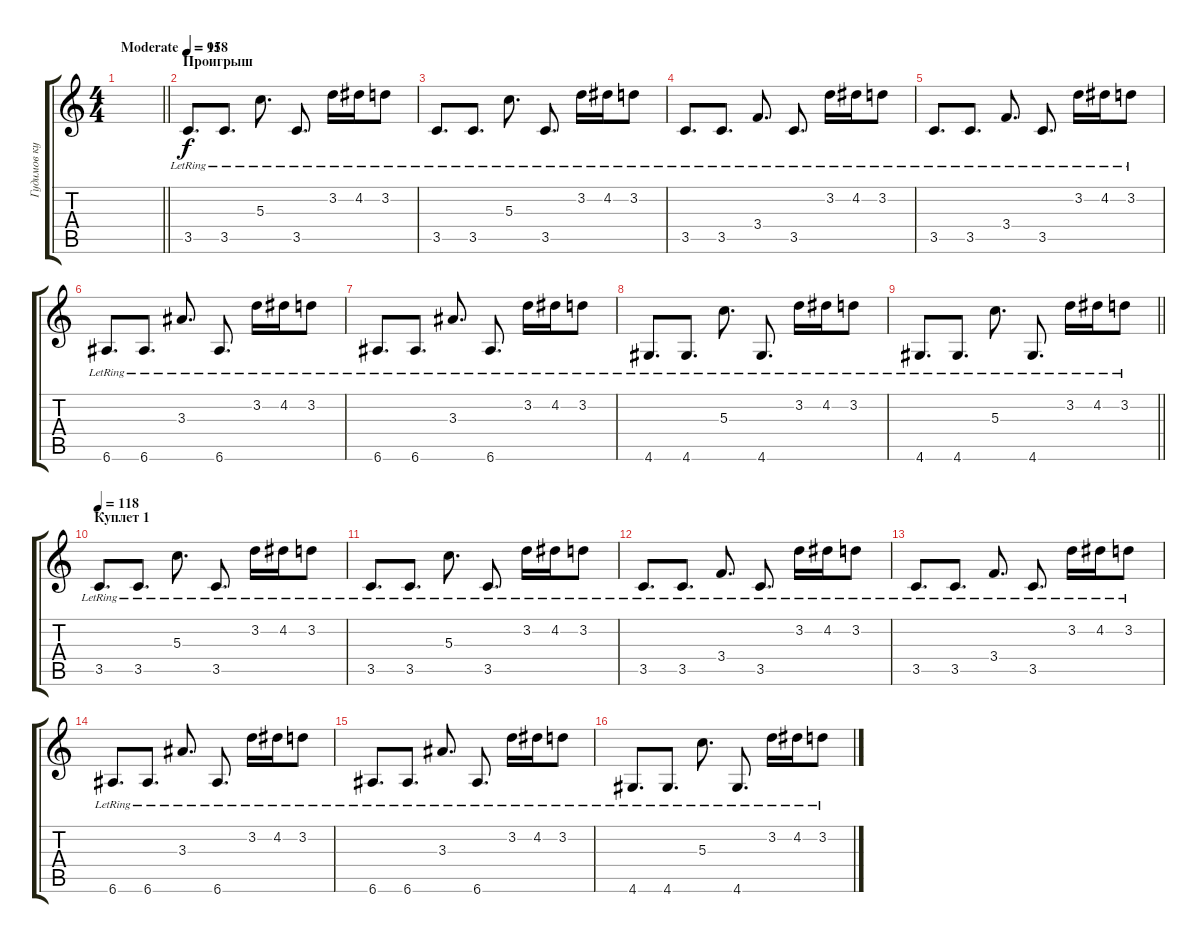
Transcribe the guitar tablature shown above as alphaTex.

\track ("Гудимов куплет" "Гудимов ку") {instrument electricguitarjazz}
\staff {score tabs}
\tuning (E4 B3 G3 D3 A2 E2) {hide}
\ts (4 4)
\tempo (95 "Moderate")
\clef g2
\barLineRight lightlight
\ks c
|
\section ("" "Проигрыш")
\tempo 118
3.5{lr}.8{d} 3.5{lr}.8{d} 5.3{lr}.8{d} 3.5{lr}.8{d} 3.2{lr}.16 4.2{lr}.16 3.2{lr}.8 |
3.5{lr}.8{d} 3.5{lr}.8{d} 5.3{lr}.8{d} 3.5{lr}.8{d} 3.2{lr}.16 4.2{lr}.16 3.2{lr}.8 |
3.5{lr}.8{d} 3.5{lr}.8{d} 3.4{lr}.8{d} 3.5{lr}.8{d} 3.2{lr}.16 4.2{lr}.16 3.2{lr}.8 |
3.5{lr}.8{d} 3.5{lr}.8{d} 3.4{lr}.8{d} 3.5{lr}.8{d} 3.2{lr}.16 4.2{lr}.16 3.2{lr}.8 |
6.6{lr}.8{d} 6.6{lr}.8{d} 3.3{lr}.8{d} 6.6{lr}.8{d} 3.2{lr}.16 4.2{lr}.16 3.2{lr}.8 |
6.6{lr}.8{d} 6.6{lr}.8{d} 3.3{lr}.8{d} 6.6{lr}.8{d} 3.2{lr}.16 4.2{lr}.16 3.2{lr}.8 |
4.6{lr}.8{d} 4.6{lr}.8{d} 5.3{lr}.8{d} 4.6{lr}.8{d} 3.2{lr}.16 4.2{lr}.16 3.2{lr}.8 |
\barLineRight lightlight
4.6{lr}.8{d} 4.6{lr}.8{d} 5.3{lr}.8{d} 4.6{lr}.8{d} 3.2{lr}.16 4.2{lr}.16 3.2{lr}.8 |
\section ("" "Куплет 1")
\tempo 118
3.5{lr}.8{d} 3.5{lr}.8{d} 5.3{lr}.8{d} 3.5{lr}.8{d} 3.2{lr}.16 4.2{lr}.16 3.2{lr}.8 |
3.5{lr}.8{d} 3.5{lr}.8{d} 5.3{lr}.8{d} 3.5{lr}.8{d} 3.2{lr}.16 4.2{lr}.16 3.2{lr}.8 |
3.5{lr}.8{d} 3.5{lr}.8{d} 3.4{lr}.8{d} 3.5{lr}.8{d} 3.2{lr}.16 4.2{lr}.16 3.2{lr}.8 |
3.5{lr}.8{d} 3.5{lr}.8{d} 3.4{lr}.8{d} 3.5{lr}.8{d} 3.2{lr}.16 4.2{lr}.16 3.2{lr}.8 |
6.6{lr}.8{d} 6.6{lr}.8{d} 3.3{lr}.8{d} 6.6{lr}.8{d} 3.2{lr}.16 4.2{lr}.16 3.2{lr}.8 |
6.6{lr}.8{d} 6.6{lr}.8{d} 3.3{lr}.8{d} 6.6{lr}.8{d} 3.2{lr}.16 4.2{lr}.16 3.2{lr}.8 |
4.6{lr}.8{d} 4.6{lr}.8{d} 5.3{lr}.8{d} 4.6{lr}.8{d} 3.2{lr}.16 4.2{lr}.16 3.2{lr}.8
